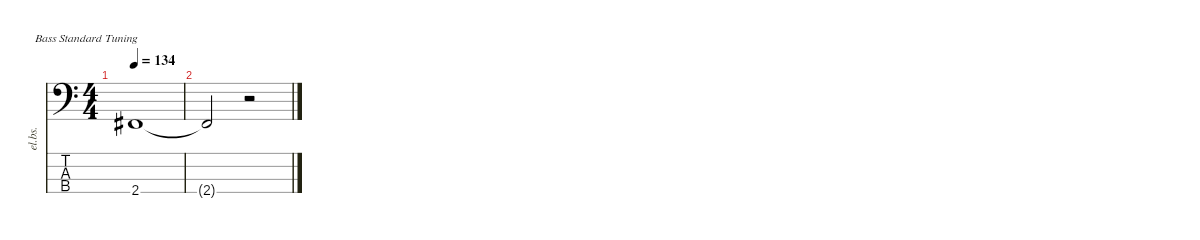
\defaultSystemsLayout 4
\hideDynamics
\bracketExtendMode nobrackets
\track ("Electric Bass" "el.bs.") {instrument electricbassfinger}
\staff {score tabs}
\tuning (G2 D2 A1 E1)
\ts (4 4)
\tempo 134
\clef f4
\ks c
2.4{t acc #}.1{dy mf beam Up} |
2.4{t acc #}.2{beam Up} r.2{beam Down}
